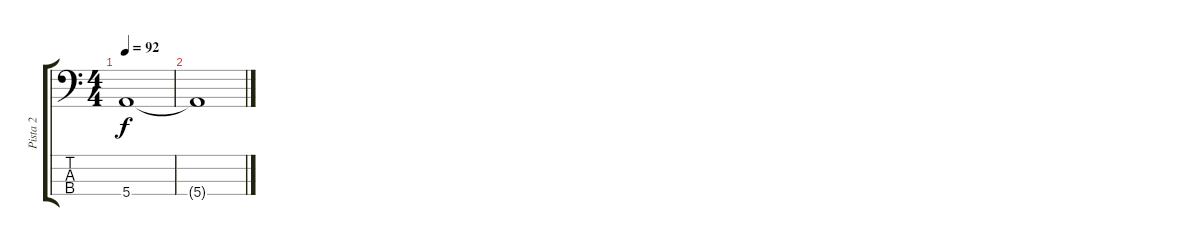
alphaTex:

\track ("Pista 2" "Pista 2") {instrument electricbassfinger}
\staff {score tabs}
\tuning (G2 D2 A1 E1) {hide}
\ts (4 4)
\tempo 92
\clef f4
\ks c
5.4.1{dy f} |
5.4{t}.1
